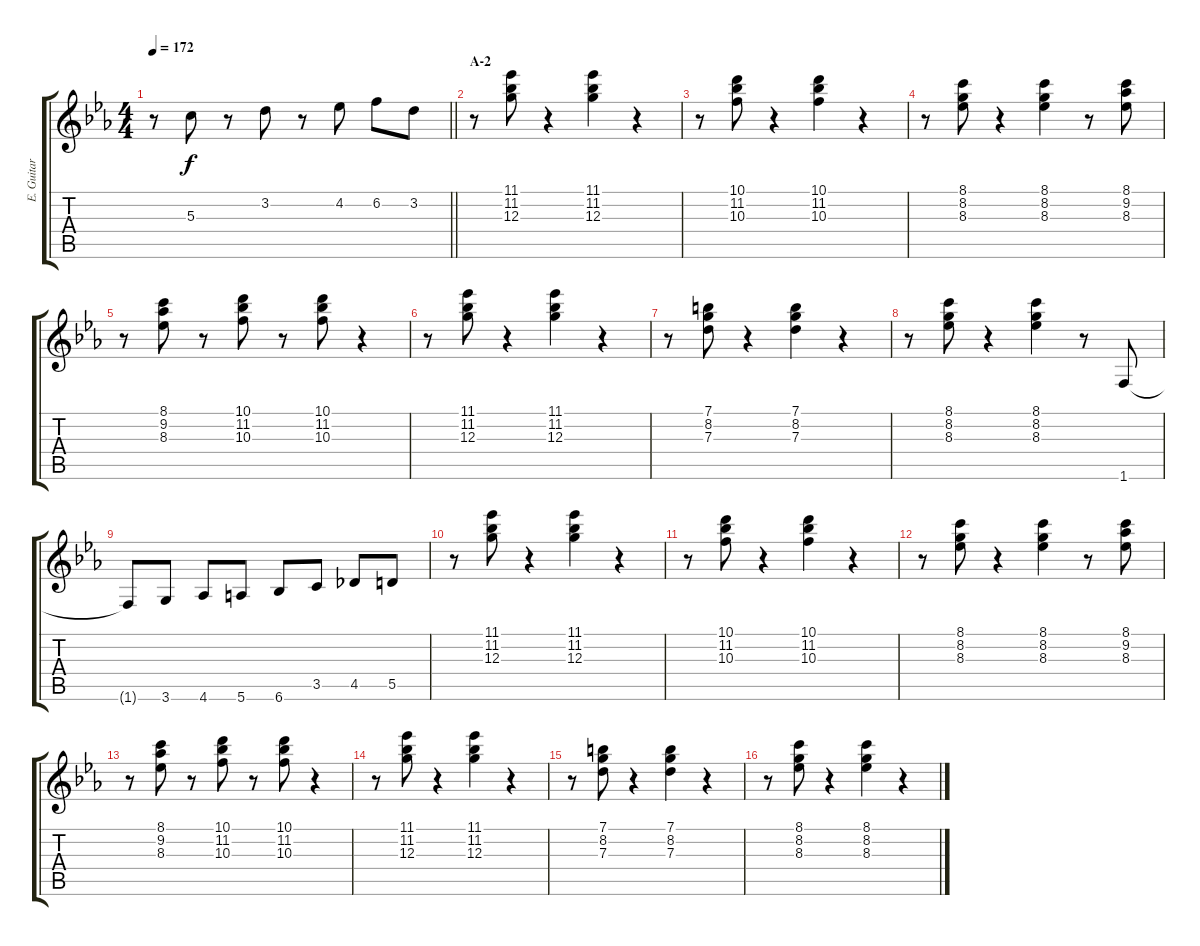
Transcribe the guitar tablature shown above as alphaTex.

\track ("E. Guitar II" "E. Guitar ") {instrument overdrivenguitar}
\staff {score tabs}
\tuning (E4 B3 G3 D3 A2 E2) {hide}
\ts (4 4)
\tempo 172
\clef g2
\barLineRight lightlight
\ks eb
r.8{dy f} 5.3.8 r.8 3.2.8 r.8 4.2.8 6.2.8 3.2.8 |
\section ("" "A-2")
r.8 (11.1 11.2 12.3).8 r.4 (11.1 11.2 12.3).4 r.4 |
r.8 (10.1 11.2 10.3).8 r.4 (10.1 11.2 10.3).4 r.4 |
r.8 (8.1 8.2 8.3).8 r.4 (8.1 8.2 8.3).4 r.8 (8.1 9.2 8.3).8 |
r.8 (8.1 9.2 8.3).8 r.8 (10.1 11.2 10.3).8 r.8 (10.1 11.2 10.3).8 r.4 |
r.8 (11.1 11.2 12.3).8 r.4 (11.1 11.2 12.3).4 r.4 |
r.8 (7.1 8.2 7.3).8 r.4 (7.1 8.2 7.3).4 r.4 |
r.8 (8.1 8.2 8.3).8 r.4 (8.1 8.2 8.3).4 r.8 1.6.8 |
1.6{t}.8 3.6.8 4.6.8 5.6.8 6.6.8 3.5.8 4.5.8 5.5.8 |
r.8 (11.1 11.2 12.3).8 r.4 (11.1 11.2 12.3).4 r.4 |
r.8 (10.1 11.2 10.3).8 r.4 (10.1 11.2 10.3).4 r.4 |
r.8 (8.1 8.2 8.3).8 r.4 (8.1 8.2 8.3).4 r.8 (8.1 9.2 8.3).8 |
r.8 (8.1 9.2 8.3).8 r.8 (10.1 11.2 10.3).8 r.8 (10.1 11.2 10.3).8 r.4 |
r.8 (11.1 11.2 12.3).8 r.4 (11.1 11.2 12.3).4 r.4 |
r.8 (7.1 8.2 7.3).8 r.4 (7.1 8.2 7.3).4 r.4 |
r.8 (8.1 8.2 8.3).8 r.4 (8.1 8.2 8.3).4 r.4
